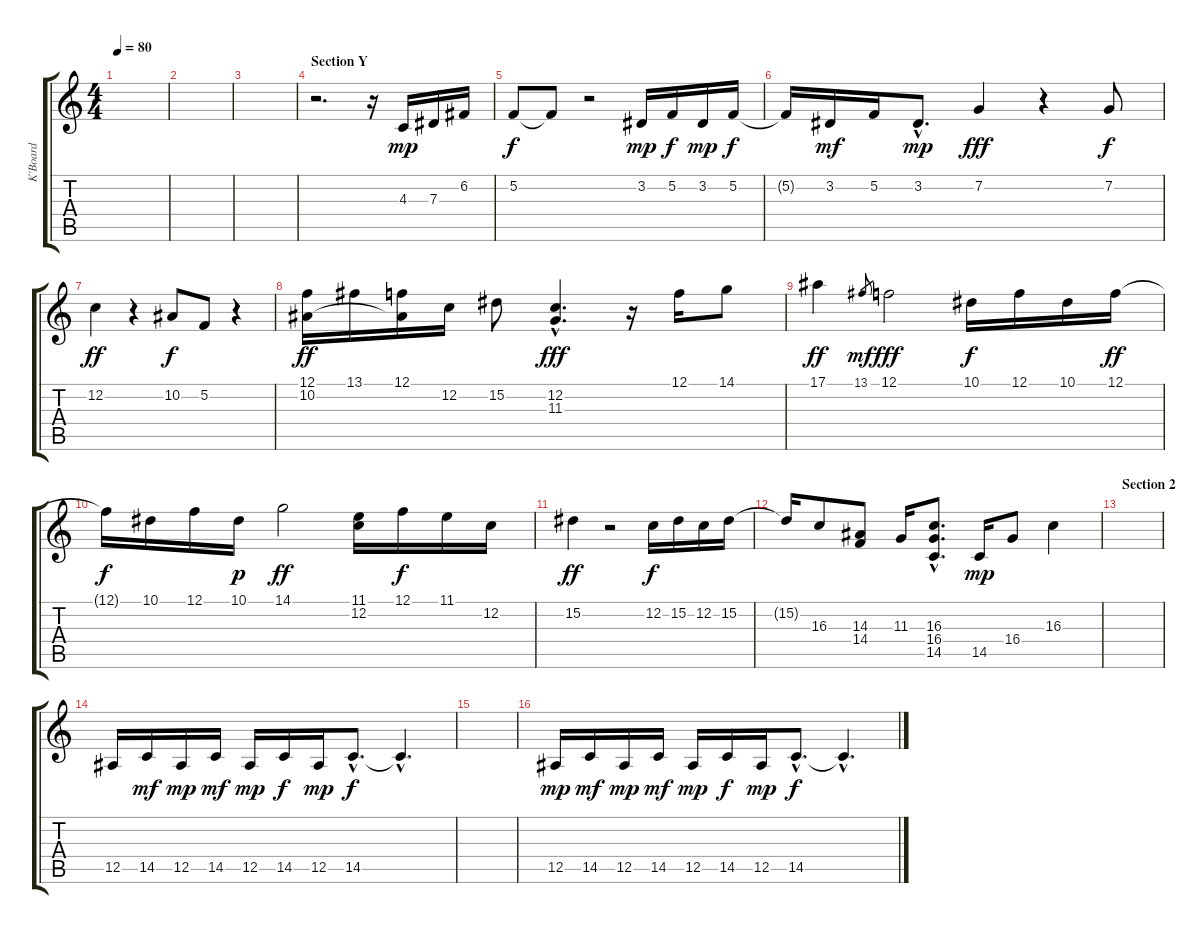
\track ("K'Board" "K'Board") {instrument electricpiano1}
\staff {score tabs}
\tuning (F4 C4 Ab3 Eb3 Bb2 F2) {hide}
\ts (4 4)
\tempo 80
\clef g2
\ks c
|
|
|
\section ("" "Section Y")
r.2{d} r.16{instrument electricpiano1} 4.3.16{dy mp} 7.3.16 6.2.16 |
5.2.8{dy f} 5.2{t}.8 r.2 3.2.16{dy mp} 5.2.16{dy f} 3.2.16{dy mp} 5.2.16{dy f} |
5.2{t}.16 3.2.16{dy mf} 5.2.16 3.2{hac}.8{d dy mp} 7.2.4{dy fff} r.4 7.2.8{dy f} |
12.2.4{dy ff} r.4 10.2.8{dy f} 5.2.8 r.4 |
(12.1 10.2).16{dy ff} 13.1.16 (12.1 10.2{t}).16 12.2.16 15.2.8 (12.2{hac} 11.3{hac}).4{d dy fff} r.16 12.1.16 14.1.8 |
17.1.4{dy ff} 13.1.8{gr dy mf} 12.1.2{dy fff} 10.1.16{dy f} 12.1.16 10.1.16 12.1.16{dy ff} |
12.1{t}.16{dy f} 10.1.16 12.1.16 10.1.16{dy p} 14.1.2{dy ff} (11.1 12.2).16 12.1.16{dy f} 11.1.16 12.2.16 |
15.2.4{dy ff} r.2 12.2.16{dy f} 15.2.16 12.2.16 15.2.16 |
15.2{t}.16 16.3.8 (14.3 14.4).8 11.3.16 (16.3{hac} 16.4{hac} 14.5{hac}).8{d} 14.5.16{dy mp} 16.4.8 16.3.4 |
\section ("" "Section 2")
|
12.5.16 14.5.16{dy mf} 12.5.16{dy mp} 14.5.16{dy mf} 12.5.16{dy mp} 14.5.16{dy f} 12.5.16{dy mp} 14.5{hac}.8{d dy f} 14.5{hac t}.4{d} |
|
12.5.16{dy mp} 14.5.16{dy mf} 12.5.16{dy mp} 14.5.16{dy mf} 12.5.16{dy mp} 14.5.16{dy f} 12.5.16{dy mp} 14.5{hac}.8{d dy f} 14.5{hac t}.4{d}
